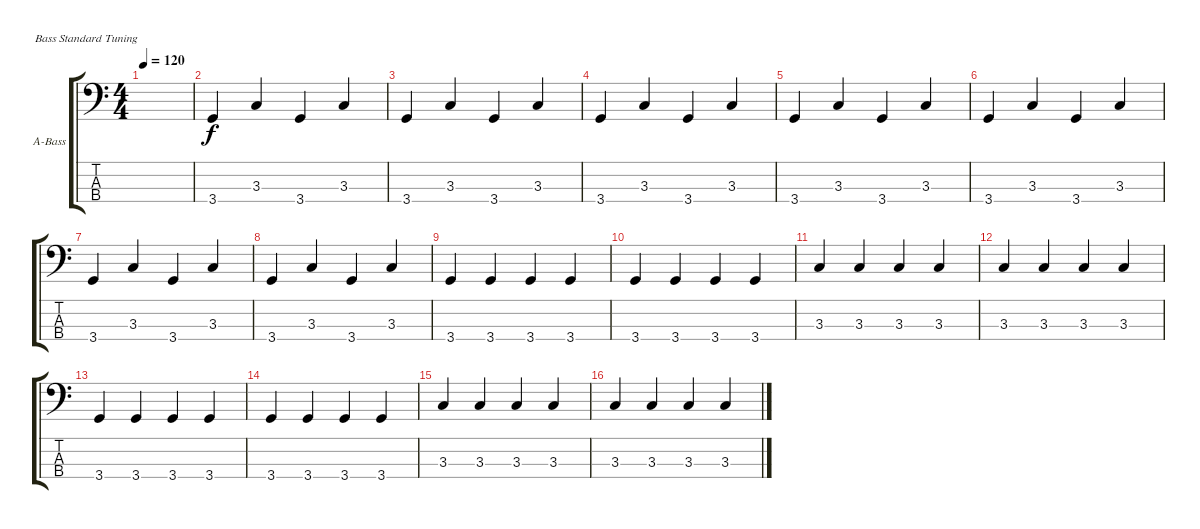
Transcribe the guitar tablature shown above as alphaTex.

\defaultSystemsLayout 4
\bracketExtendMode groupsimilarinstruments
\firstSystemTrackNameOrientation horizontal
\otherSystemsTrackNameOrientation horizontal
\track ("Acoustic Bass" "A-Bass") {instrument acousticbass}
\staff {score tabs}
\tuning (G2 D2 A1 E1)
\ts (4 4)
\tempo 120
\clef f4
\ks c
|
3.4.4 3.3.4 3.4.4 3.3.4 |
3.4.4 3.3.4 3.4.4 3.3.4 |
3.4.4 3.3.4 3.4.4 3.3.4 |
3.4.4 3.3.4 3.4.4 3.3.4 |
3.4.4 3.3.4 3.4.4 3.3.4 |
3.4.4 3.3.4 3.4.4 3.3.4 |
3.4.4 3.3.4 3.4.4 3.3.4 |
3.4.4 3.4.4 3.4.4 3.4.4 |
3.4.4 3.4.4 3.4.4 3.4.4 |
3.3.4 3.3.4 3.3.4 3.3.4 |
3.3.4 3.3.4 3.3.4 3.3.4 |
3.4.4 3.4.4 3.4.4 3.4.4 |
3.4.4 3.4.4 3.4.4 3.4.4 |
3.3.4 3.3.4 3.3.4 3.3.4 |
3.3.4 3.3.4 3.3.4 3.3.4
